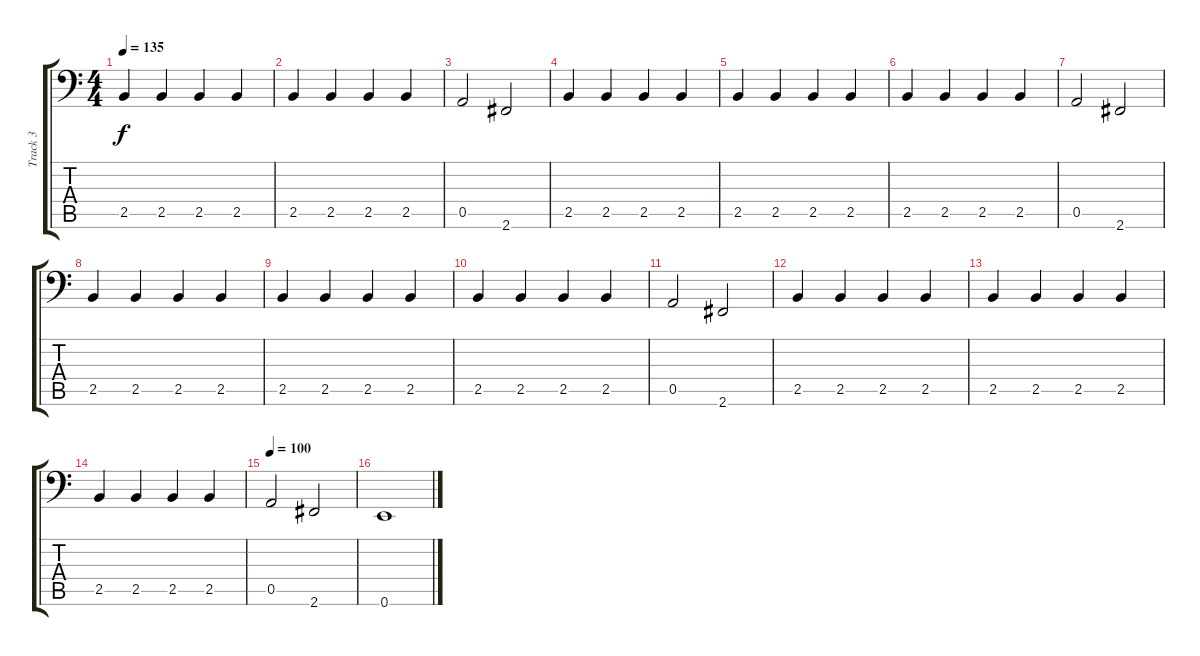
\track ("Track 3" "Track 3") {instrument electricbasspick}
\staff {score tabs}
\tuning (E3 B2 G2 D2 A1 E1) {hide}
\ts (4 4)
\tempo 135
\clef f4
\ks c
2.5.4{dy f} 2.5.4 2.5.4 2.5.4 |
2.5.4 2.5.4 2.5.4 2.5.4 |
0.5.2 2.6.2 |
2.5.4 2.5.4 2.5.4 2.5.4 |
2.5.4 2.5.4 2.5.4 2.5.4 |
2.5.4 2.5.4 2.5.4 2.5.4 |
0.5.2 2.6.2 |
2.5.4 2.5.4 2.5.4 2.5.4 |
2.5.4 2.5.4 2.5.4 2.5.4 |
2.5.4 2.5.4 2.5.4 2.5.4 |
0.5.2 2.6.2 |
2.5.4 2.5.4 2.5.4 2.5.4 |
2.5.4 2.5.4 2.5.4 2.5.4 |
2.5.4 2.5.4 2.5.4 2.5.4 |
\tempo 100
0.5.2 2.6.2 |
0.6.1
